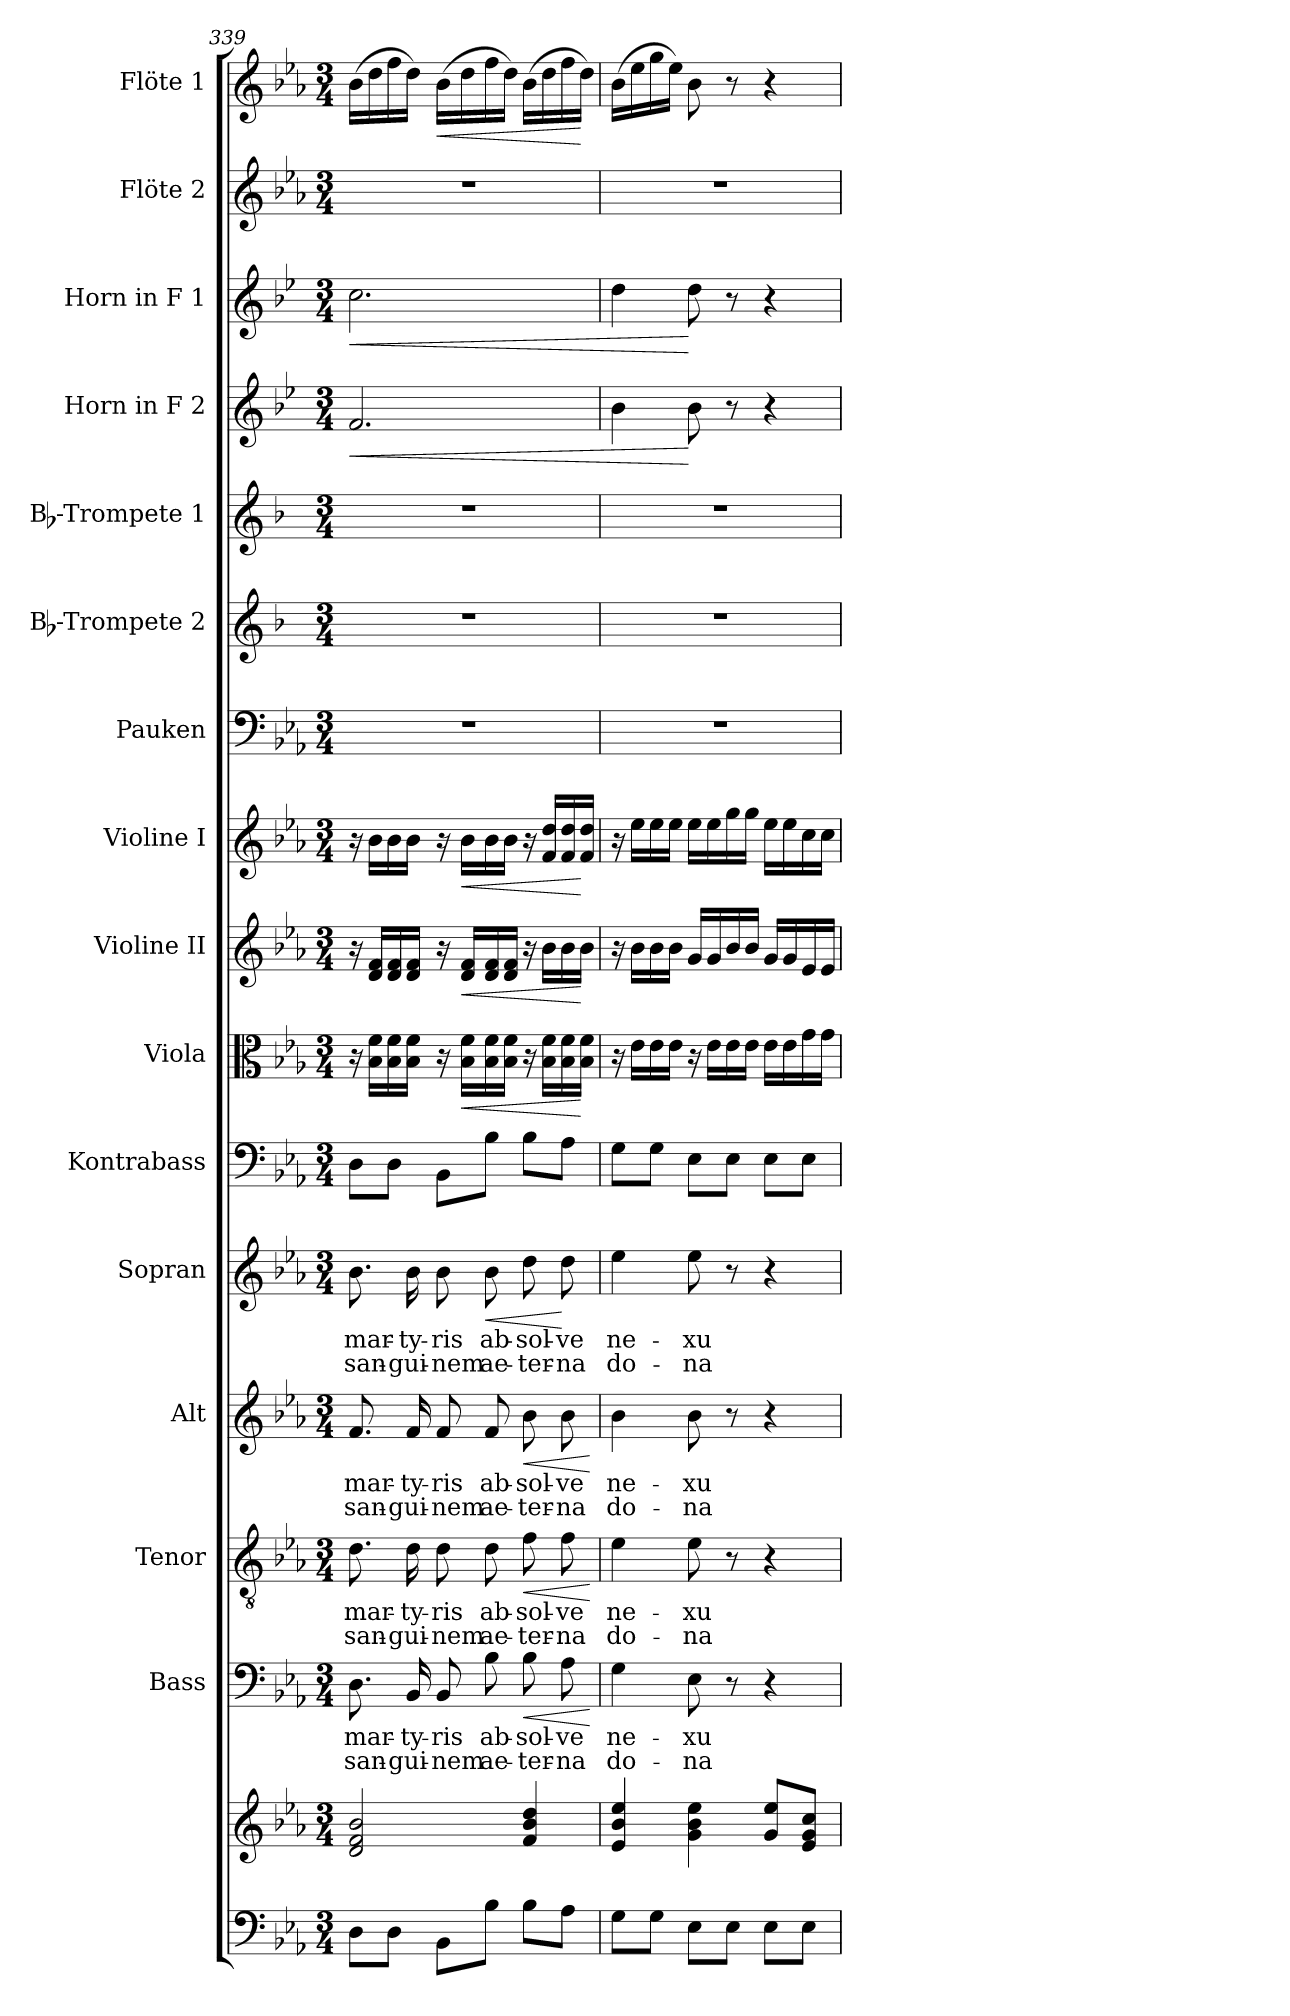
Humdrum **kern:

**kern	**kern	**kern	**text	**text	**dynam	**kern	**text	**text	**dynam	**kern	**text	**text	**dynam	**kern	**text	**text	**dynam	**kern	**kern	**dynam	**kern	**dynam	**kern	**dynam	**kern	**kern	**kern	**kern	**dynam	**kern	**dynam	**kern	**kern	**dynam
*part16	*part16	*part15	*part15	*part15	*part15	*part14	*part14	*part14	*part14	*part13	*part13	*part13	*part13	*part12	*part12	*part12	*part12	*part11	*part10	*part10	*part9	*part9	*part8	*part8	*part7	*part6	*part5	*part4	*part4	*part3	*part3	*part2	*part1	*part1
*staff17	*staff16	*staff15	*staff15	*staff15	*staff15	*staff14	*staff14	*staff14	*staff14	*staff13	*staff13	*staff13	*staff13	*staff12	*staff12	*staff12	*staff12	*staff11	*staff10	*staff10	*staff9	*staff9	*staff8	*staff8	*staff7	*staff6	*staff5	*staff4	*staff4	*staff3	*staff3	*staff2	*staff1	*staff1
*	*	*I"Bass	*	*	*	*I"Tenor	*	*	*	*I"Alt	*	*	*	*I"Sopran	*	*	*	*I"Kontrabass	*I"Viola	*	*I"Violine II	*	*I"Violine I	*	*I"Pauken	*I"Bb-Trompete 2	*I"Bb-Trompete 1	*I"Horn in F 2	*	*I"Horn in F 1	*	*I"Flöte 2	*I"Flöte 1	*
*	*	*I'B.	*	*	*	*I'T.	*	*	*	*I'A.	*	*	*	*I'S.	*	*	*	*I'Kb.	*I'Vla.	*	*I'Vl. II	*	*I'Vl. I	*	*I'Pk.	*I'Bb Trp. 2	*I'Bb Trp. 1	*	*	*	*	*I'Fl. 2	*I'Fl. 1	*
*clefF4	*clefG2	*clefF4	*	*	*	*clefGv2	*	*	*	*clefG2	*	*	*	*clefG2	*	*	*	*clefF4	*clefC3	*	*clefG2	*	*clefG2	*	*clefF4	*clefG2	*clefG2	*clefG2	*	*clefG2	*	*clefG2	*clefG2	*
*	*	*	*	*	*	*	*	*	*	*	*	*	*	*	*	*	*	*ITrd7c12	*	*	*	*	*	*	*	*ITrd1c2	*ITrd1c2	*ITrd4c7	*	*ITrd4c7	*	*	*	*
*k[b-e-a-]	*k[b-e-a-]	*k[b-e-a-]	*	*	*	*k[b-e-a-]	*	*	*	*k[b-e-a-]	*	*	*	*k[b-e-a-]	*	*	*	*k[b-e-a-]	*k[b-e-a-]	*	*k[b-e-a-]	*	*k[b-e-a-]	*	*k[b-e-a-]	*k[b-e-a-]	*k[b-e-a-]	*k[b-e-a-]	*	*k[b-e-a-]	*	*k[b-e-a-]	*k[b-e-a-]	*
*E-:	*E-:	*E-:	*	*	*	*E-:	*	*	*	*E-:	*	*	*	*E-:	*	*	*	*E-:	*E-:	*	*E-:	*	*E-:	*	*E-:	*E-:	*E-:	*E-:	*	*E-:	*	*E-:	*E-:	*
*M3/4	*M3/4	*M3/4	*	*	*	*M3/4	*	*	*	*M3/4	*	*	*	*M3/4	*	*	*	*M3/4	*M3/4	*	*M3/4	*	*M3/4	*	*M3/4	*M3/4	*M3/4	*M3/4	*	*M3/4	*	*M3/4	*M3/4	*
=339	=339	=339	=339	=339	=339	=339	=339	=339	=339	=339	=339	=339	=339	=339	=339	=339	=339	=339	=339	=339	=339	=339	=339	=339	=339	=339	=339	=339	=339	=339	=339	=339	=339	=339
!	!	!	!LO:LY:b	!LO:LY:b	!	!	!LO:LY:b	!LO:LY:b	!	!	!LO:LY:b	!LO:LY:b	!	!	!LO:LY:b	!LO:LY:b	!	!	!	!	!	!	!	!	!	!	!	!	!LO:HP:b	!	!LO:HP:b	!	!	!
8D\L	2d/ 2f/ 2b-/	8.D\	mar-	san-	.	8.d\	mar-	san-	.	8.f/	mar-	san-	.	8.b-\	mar-	san-	.	8DD\L	16r	.	16r	.	16r	.	2.r	2.r	2.r	2.B-/	<	2.f\	<	2.r	(>16b-\LL	.
.	.	.	.	.	.	.	.	.	.	.	.	.	.	.	.	.	.	.	16B-\ 16f\LL	.	16d/ 16f/LL	.	16b-\LL	.	.	.	.	.	.	.	.	.	16dd\	.
8D\J	.	.	.	.	.	.	.	.	.	.	.	.	.	.	.	.	.	8DD\J	16B-\ 16f\	.	16d/ 16f/	.	16b-\	.	.	.	.	.	.	.	.	.	16ff\	.
!	!	!	!LO:LY:b	!LO:LY:b	!	!	!LO:LY:b	!LO:LY:b	!	!	!LO:LY:b	!LO:LY:b	!	!	!LO:LY:b	!LO:LY:b	!	!	!	!	!	!	!	!	!	!	!	!	!	!	!	!	!	!
.	.	16BB-/	-ty-	-gui-	.	16d\	-ty-	-gui-	.	16f/	-ty-	-gui-	.	16b-\	-ty-	-gui-	.	.	16B-\ 16f\JJ	.	16d/ 16f/JJ	.	16b-\JJ	.	.	.	.	.	.	.	.	.	16dd\JJ)	.
!	!	!	!LO:LY:b	!LO:LY:b	!	!	!LO:LY:b	!LO:LY:b	!	!	!LO:LY:b	!LO:LY:b	!	!	!LO:LY:b	!LO:LY:b	!	!	!	!	!	!	!	!	!	!	!	!	!	!	!	!	!	!LO:HP:b
8BB-\L	.	8BB-/	-ris	-nem	.	8d\	-ris	-nem	.	8f/	-ris	-nem	.	8b-\	-ris	-nem	.	8BBB-\L	16r	.	16r	.	16r	.	.	.	.	.	.	.	.	.	(>16b-\LL	<
!	!	!	!	!	!	!	!	!	!	!	!	!	!	!	!	!	!	!	!	!LO:HP:b	!	!LO:HP:b	!	!LO:HP:b	!	!	!	!	!	!	!	!	!	!
.	.	.	.	.	.	.	.	.	.	.	.	.	.	.	.	.	.	.	16B-\ 16f\LL	<	16d/ 16f/LL	<	16b-\LL	<	.	.	.	.	.	.	.	.	16dd\	.
!	!	!	!LO:LY:b	!LO:LY:b	!	!	!LO:LY:b	!LO:LY:b	!	!	!LO:LY:b	!LO:LY:b	!	!	!LO:LY:b	!LO:LY:b	!LO:HP:b	!	!	!	!	!	!	!	!	!	!	!	!	!	!	!	!	!
8B-\J	.	8B-\	ab-	ae-	.	8d\	ab-	ae-	.	8f/	ab-	ae-	.	8b-\	ab-	ae-	<	8BB-\J	16B-\ 16f\	.	16d/ 16f/	.	16b-\	.	.	.	.	.	.	.	.	.	16ff\	.
.	.	.	.	.	.	.	.	.	.	.	.	.	.	.	.	.	.	.	16B-\ 16f\JJ	.	16d/ 16f/JJ	.	16b-\JJ	.	.	.	.	.	.	.	.	.	16dd\JJ)	.
!	!	!	!LO:LY:b	!LO:LY:b	!LO:HP:b	!	!LO:LY:b	!LO:LY:b	!LO:HP:b	!	!LO:LY:b	!LO:LY:b	!LO:HP:b	!	!LO:LY:b	!LO:LY:b	!	!	!	!	!	!	!	!	!	!	!	!	!	!	!	!	!	!
8B-\L	4f/ 4b-/ 4dd/	8B-\	-sol-	-ter-	<	8f\	-sol-	-ter-	<	8b-\	-sol-	-ter-	<	8dd\	-sol-	-ter-	.	8BB-\L	16r	.	16r	.	16r	.	.	.	.	.	.	.	.	.	(>16b-\LL	.
.	.	.	.	.	.	.	.	.	.	.	.	.	.	.	.	.	.	.	16B-\ 16f\LL	.	16b-\LL	.	16f/ 16dd/LL	.	.	.	.	.	.	.	.	.	16dd\	.
!	!	!	!LO:LY:b	!LO:LY:b	!	!	!LO:LY:b	!LO:LY:b	!	!	!LO:LY:b	!LO:LY:b	!	!	!LO:LY:b	!LO:LY:b	!	!	!	!	!	!	!	!	!	!	!	!	!	!	!	!	!	!
8A-\J	.	8A-\	-ve	-na	.	8f\	-ve	-na	.	8b-\	-ve	-na	.	8dd\	-ve	-na	[	8AA-\J	16B-\ 16f\	.	16b-\	.	16f/ 16dd/	.	.	.	.	.	.	.	.	.	16ff\	.
.	.	.	.	.	.	.	.	.	.	.	.	.	.	.	.	.	.	.	16B-\ 16f\JJ	[	16b-\JJ	[	16f/ 16dd/JJ	[	.	.	.	.	.	.	.	.	16dd\JJ)	[
.	.	.	.	.	[	.	.	.	[	.	.	.	[	.	.	.	.	.	.	.	.	.	.	.	.	.	.	.	.	.	.	.	.	.
=340	=340	=340	=340	=340	=340	=340	=340	=340	=340	=340	=340	=340	=340	=340	=340	=340	=340	=340	=340	=340	=340	=340	=340	=340	=340	=340	=340	=340	=340	=340	=340	=340	=340	=340
!	!	!	!LO:LY:b	!LO:LY:b	!	!	!LO:LY:b	!LO:LY:b	!	!	!LO:LY:b	!LO:LY:b	!	!	!LO:LY:b	!LO:LY:b	!	!	!	!	!	!	!	!	!	!	!	!	!	!	!	!	!	!
8G\L	4e-/ 4b-/ 4ee-/	4G\	ne-	do-	.	4e-\	ne-	do-	.	4b-\	ne-	do-	.	4ee-\	ne-	do-	.	8GG\L	16r	.	16r	.	16r	.	2.r	2.r	2.r	4e-\	.	4g\	.	2.r	(>16b-\LL	.
.	.	.	.	.	.	.	.	.	.	.	.	.	.	.	.	.	.	.	16e-\LL	.	16b-\LL	.	16ee-\LL	.	.	.	.	.	.	.	.	.	16ee-\	.
8G\J	.	.	.	.	.	.	.	.	.	.	.	.	.	.	.	.	.	8GG\J	16e-\	.	16b-\	.	16ee-\	.	.	.	.	.	.	.	.	.	16gg\	.
.	.	.	.	.	.	.	.	.	.	.	.	.	.	.	.	.	.	.	16e-\JJ	.	16b-\JJ	.	16ee-\JJ	.	.	.	.	.	.	.	.	.	16ee-\JJ)	.
!	!	!	!LO:LY:b	!LO:LY:b	!	!	!LO:LY:b	!LO:LY:b	!	!	!LO:LY:b	!LO:LY:b	!	!	!LO:LY:b	!LO:LY:b	!	!	!	!	!	!	!	!	!	!	!	!	!	!	!	!	!	!
8E-\L	4g\ 4b-\ 4ee-\	8E-\	-xu	-na	.	8e-\	-xu	-na	.	8b-\	-xu	-na	.	8ee-\	-xu	-na	.	8EE-\L	16r	.	16g/LL	.	16ee-\LL	.	.	.	.	8e-\	[	8g\	[	.	8b-\	.
.	.	.	.	.	.	.	.	.	.	.	.	.	.	.	.	.	.	.	16e-\LL	.	16g/	.	16ee-\	.	.	.	.	.	.	.	.	.	.	.
8E-\J	.	8r	.	.	.	8r	.	.	.	8r	.	.	.	8r	.	.	.	8EE-\J	16e-\	.	16b-/	.	16gg\	.	.	.	.	8r	.	8r	.	.	8r	.
.	.	.	.	.	.	.	.	.	.	.	.	.	.	.	.	.	.	.	16e-\JJ	.	16b-/JJ	.	16gg\JJ	.	.	.	.	.	.	.	.	.	.	.
8E-\L	8g/ 8ee-/L	4r	.	.	.	4r	.	.	.	4r	.	.	.	4r	.	.	.	8EE-\L	16e-\LL	.	16g/LL	.	16ee-\LL	.	.	.	.	4r	.	4r	.	.	4r	.
.	.	.	.	.	.	.	.	.	.	.	.	.	.	.	.	.	.	.	16e-\	.	16g/	.	16ee-\	.	.	.	.	.	.	.	.	.	.	.
8E-\J	8e-/ 8g/ 8cc/J	.	.	.	.	.	.	.	.	.	.	.	.	.	.	.	.	8EE-\J	16g\	.	16e-/	.	16cc\	.	.	.	.	.	.	.	.	.	.	.
.	.	.	.	.	.	.	.	.	.	.	.	.	.	.	.	.	.	.	16g\JJ	.	16e-/JJ	.	16cc\JJ	.	.	.	.	.	.	.	.	.	.	.
=	=	=	=	=	=	=	=	=	=	=	=	=	=	=	=	=	=	=	=	=	=	=	=	=	=	=	=	=	=	=	=	=	=	=
*-	*-	*-	*-	*-	*-	*-	*-	*-	*-	*-	*-	*-	*-	*-	*-	*-	*-	*-	*-	*-	*-	*-	*-	*-	*-	*-	*-	*-	*-	*-	*-	*-	*-	*-
